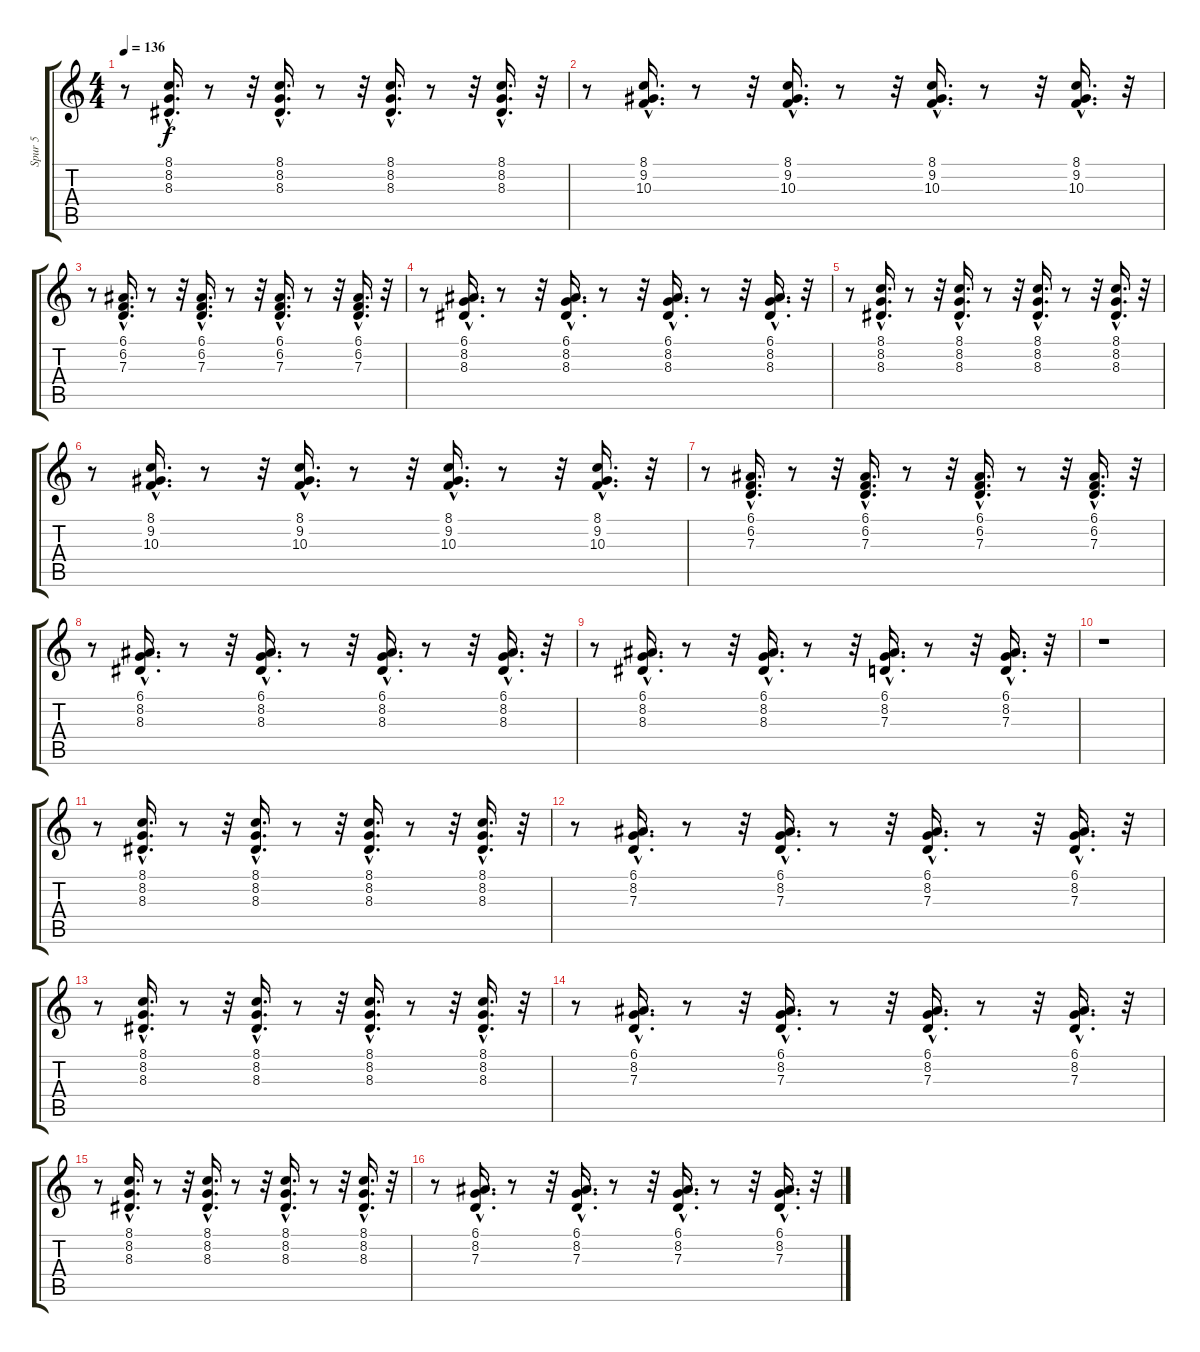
\track ("Spur 5" "Spur 5") {instrument brightacousticpiano}
\staff {score tabs}
\tuning (E4 B3 G3 D3 A2 E2) {hide}
\ts (4 4)
\tempo 136
\clef g2
\ks c
r.8{dy f} (8.1{hac} 8.2{hac} 8.3{hac}).16{d} r.8 r.32 (8.1{hac} 8.2{hac} 8.3{hac}).16{d} r.8 r.32 (8.1{hac} 8.2{hac} 8.3{hac}).16{d} r.8 r.32 (8.1{hac} 8.2{hac} 8.3{hac}).16{d} r.32 |
r.8 (8.1{hac} 9.2{hac} 10.3{hac}).16{d} r.8 r.32 (8.1{hac} 9.2{hac} 10.3{hac}).16{d} r.8 r.32 (8.1{hac} 9.2{hac} 10.3{hac}).16{d} r.8 r.32 (8.1{hac} 9.2{hac} 10.3{hac}).16{d} r.32 |
r.8 (6.1{hac} 6.2{hac} 7.3{hac}).16{d} r.8 r.32 (6.1{hac} 6.2{hac} 7.3{hac}).16{d} r.8 r.32 (6.1{hac} 6.2{hac} 7.3{hac}).16{d} r.8 r.32 (6.1{hac} 6.2{hac} 7.3{hac}).16{d} r.32 |
r.8 (6.1{hac} 8.2{hac} 8.3{hac}).16{d} r.8 r.32 (6.1{hac} 8.2{hac} 8.3{hac}).16{d} r.8 r.32 (6.1{hac} 8.2{hac} 8.3{hac}).16{d} r.8 r.32 (6.1{hac} 8.2{hac} 8.3{hac}).16{d} r.32 |
r.8 (8.1{hac} 8.2{hac} 8.3{hac}).16{d} r.8 r.32 (8.1{hac} 8.2{hac} 8.3{hac}).16{d} r.8 r.32 (8.1{hac} 8.2{hac} 8.3{hac}).16{d} r.8 r.32 (8.1{hac} 8.2{hac} 8.3{hac}).16{d} r.32 |
r.8 (8.1{hac} 9.2{hac} 10.3{hac}).16{d} r.8 r.32 (8.1{hac} 9.2{hac} 10.3{hac}).16{d} r.8 r.32 (8.1{hac} 9.2{hac} 10.3{hac}).16{d} r.8 r.32 (8.1{hac} 9.2{hac} 10.3{hac}).16{d} r.32 |
r.8 (6.1{hac} 6.2{hac} 7.3{hac}).16{d} r.8 r.32 (6.1{hac} 6.2{hac} 7.3{hac}).16{d} r.8 r.32 (6.1{hac} 6.2{hac} 7.3{hac}).16{d} r.8 r.32 (6.1{hac} 6.2{hac} 7.3{hac}).16{d} r.32 |
r.8 (6.1{hac} 8.2{hac} 8.3{hac}).16{d} r.8 r.32 (6.1{hac} 8.2{hac} 8.3{hac}).16{d} r.8 r.32 (6.1{hac} 8.2{hac} 8.3{hac}).16{d} r.8 r.32 (6.1{hac} 8.2{hac} 8.3{hac}).16{d} r.32 |
r.8 (6.1{hac} 8.2{hac} 8.3{hac}).16{d} r.8 r.32 (6.1{hac} 8.2{hac} 8.3{hac}).16{d} r.8 r.32 (6.1{hac} 8.2{hac} 7.3{hac}).16{d} r.8 r.32 (6.1{hac} 8.2{hac} 7.3{hac}).16{d} r.32 |
r.1 |
r.8 (8.1{hac} 8.2{hac} 8.3{hac}).16{d} r.8 r.32 (8.1{hac} 8.2{hac} 8.3{hac}).16{d} r.8 r.32 (8.1{hac} 8.2{hac} 8.3{hac}).16{d} r.8 r.32 (8.1{hac} 8.2{hac} 8.3{hac}).16{d} r.32 |
r.8 (6.1{hac} 8.2{hac} 7.3{hac}).16{d} r.8 r.32 (6.1{hac} 8.2{hac} 7.3{hac}).16{d} r.8 r.32 (6.1{hac} 8.2{hac} 7.3{hac}).16{d} r.8 r.32 (6.1{hac} 8.2{hac} 7.3{hac}).16{d} r.32 |
r.8 (8.1{hac} 8.2{hac} 8.3{hac}).16{d} r.8 r.32 (8.1{hac} 8.2{hac} 8.3{hac}).16{d} r.8 r.32 (8.1{hac} 8.2{hac} 8.3{hac}).16{d} r.8 r.32 (8.1{hac} 8.2{hac} 8.3{hac}).16{d} r.32 |
r.8 (6.1{hac} 8.2{hac} 7.3{hac}).16{d} r.8 r.32 (6.1{hac} 8.2{hac} 7.3{hac}).16{d} r.8 r.32 (6.1{hac} 8.2{hac} 7.3{hac}).16{d} r.8 r.32 (6.1{hac} 8.2{hac} 7.3{hac}).16{d} r.32 |
r.8 (8.1{hac} 8.2{hac} 8.3{hac}).16{d} r.8 r.32 (8.1{hac} 8.2{hac} 8.3{hac}).16{d} r.8 r.32 (8.1{hac} 8.2{hac} 8.3{hac}).16{d} r.8 r.32 (8.1{hac} 8.2{hac} 8.3{hac}).16{d} r.32 |
r.8 (6.1{hac} 8.2{hac} 7.3{hac}).16{d} r.8 r.32 (6.1{hac} 8.2{hac} 7.3{hac}).16{d} r.8 r.32 (6.1{hac} 8.2{hac} 7.3{hac}).16{d} r.8 r.32 (6.1{hac} 8.2{hac} 7.3{hac}).16{d} r.32
